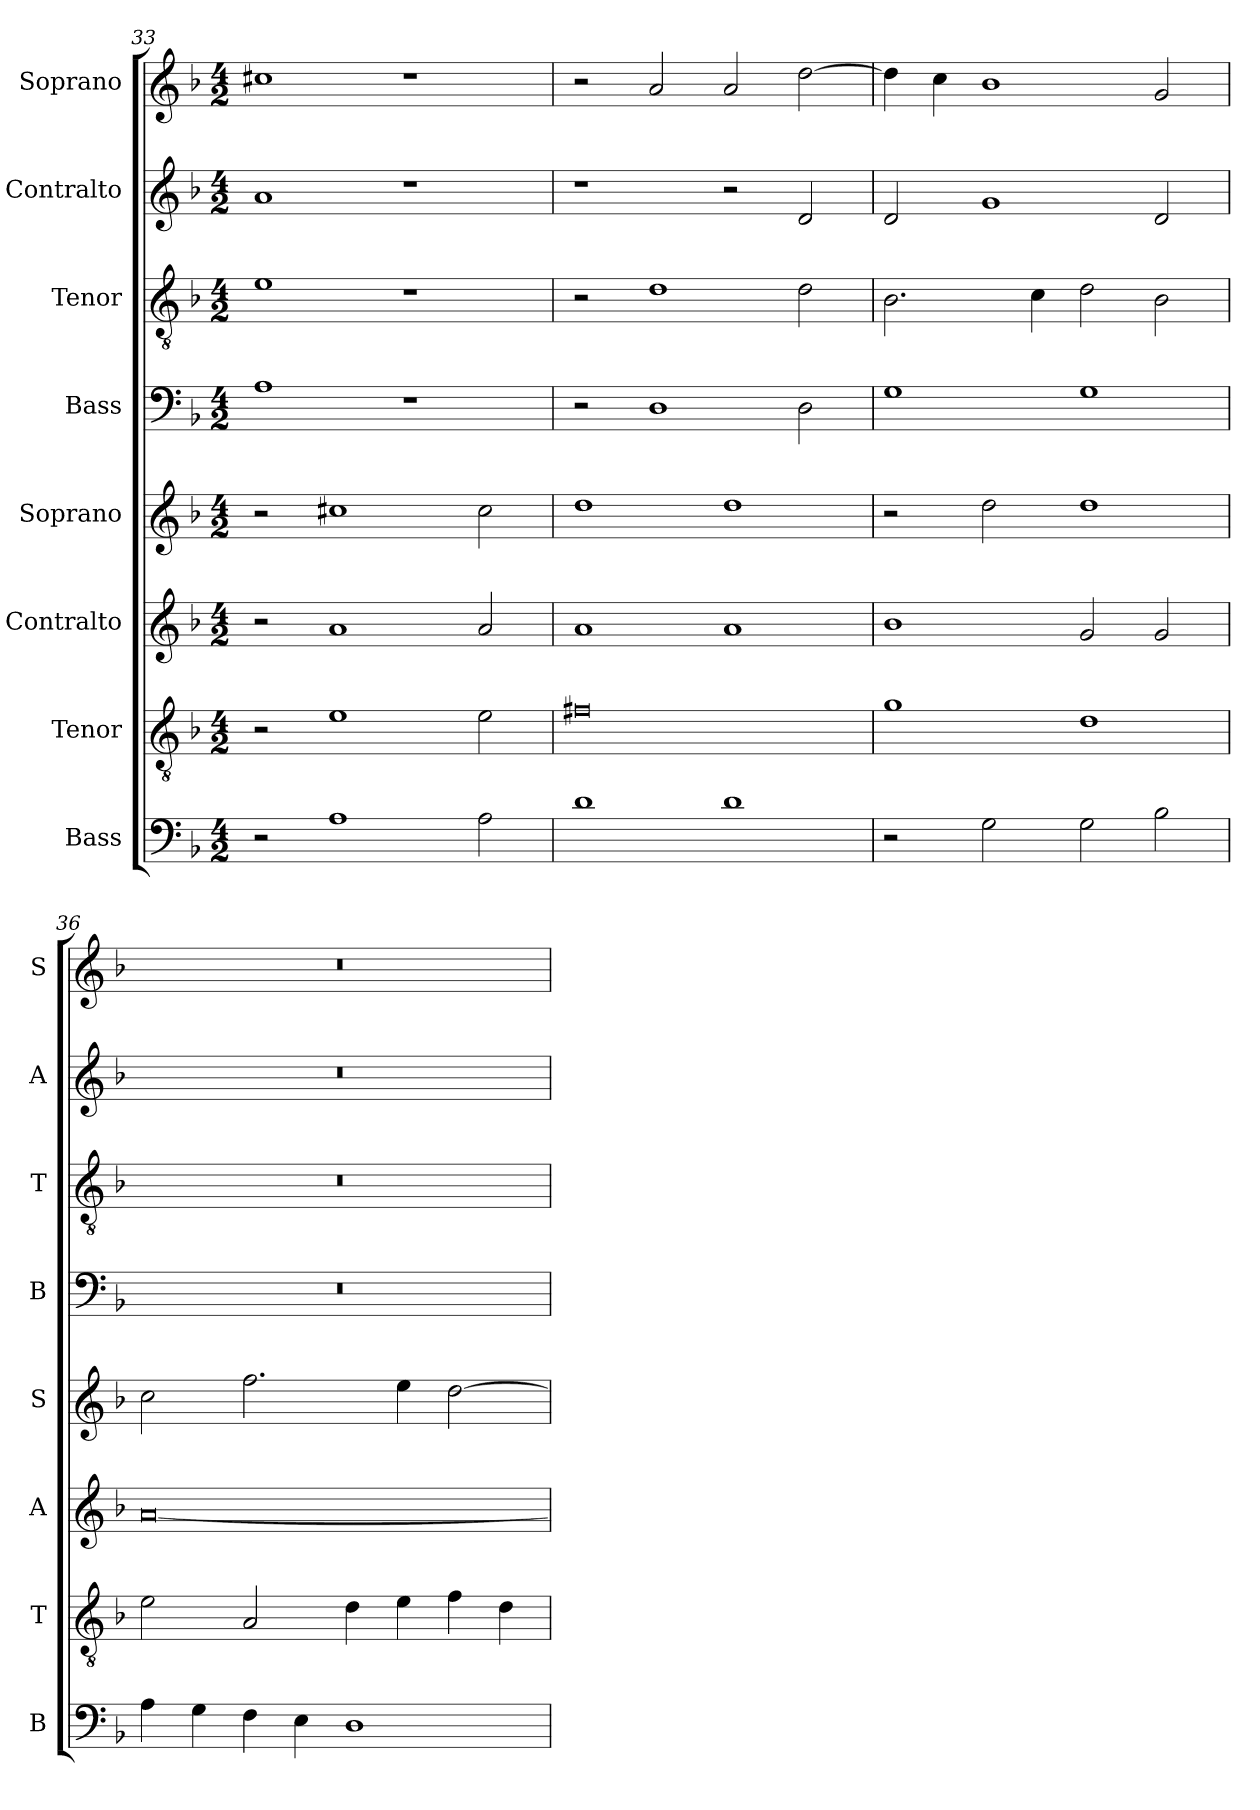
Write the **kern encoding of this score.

**kern	**kern	**kern	**kern	**kern	**kern	**kern	**kern
*part8	*part7	*part6	*part5	*part4	*part3	*part2	*part1
*staff8	*staff7	*staff6	*staff5	*staff4	*staff3	*staff2	*staff1
*I"Bass	*I"Tenor	*I"Contralto	*I"Soprano	*I"Bass	*I"Tenor	*I"Contralto	*I"Soprano
*I'B	*I'T	*I'A	*I'S	*I'B	*I'T	*I'A	*I'S
*clefF4	*clefGv2	*clefG2	*clefG2	*clefF4	*clefGv2	*clefG2	*clefG2
*k[b-]	*k[b-]	*k[b-]	*k[b-]	*k[b-]	*k[b-]	*k[b-]	*k[b-]
*G:dor	*G:dor	*G:dor	*G:dor	*G:dor	*G:dor	*G:dor	*G:dor
*M4/2	*M4/2	*M4/2	*M4/2	*M4/2	*M4/2	*M4/2	*M4/2
=33	=33	=33	=33	=33	=33	=33	=33
2r	2r	2r	2r	1A	1e	1a	1cc#X
1A	1e	1a	1cc#X	.	.	.	.
.	.	.	.	1r	1r	1r	1r
2A	2e	2a	2cc#	.	.	.	.
=34	=34	=34	=34	=34	=34	=34	=34
1d	0f#X	1a	1dd	2r	2r	1r	2r
.	.	.	.	1D	1d	.	2a
1d	.	1a	1dd	.	.	2r	2a
.	.	.	.	2D	2d	2d	[2dd
=35	=35	=35	=35	=35	=35	=35	=35
2r	1g	1b-	2r	1G	2.B-	2d	4dd]
.	.	.	.	.	.	.	4cc
2G	.	.	2dd	.	.	1g	1b-
.	.	.	.	.	4c	.	.
2G	1d	2g	1dd	1G	2d	.	.
2B-	.	2g	.	.	2B-	2d	2g
=36	=36	=36	=36	=36	=36	=36	=36
4A	2e	[0a	2cc	0r	0r	0r	0r
4G	.	.	.	.	.	.	.
4F	2A	.	2.ff	.	.	.	.
4E	.	.	.	.	.	.	.
1D	4d	.	.	.	.	.	.
.	4e	.	4ee	.	.	.	.
.	4f	.	[2dd	.	.	.	.
.	4d	.	.	.	.	.	.
=	=	=	=	=	=	=	=
*-	*-	*-	*-	*-	*-	*-	*-
